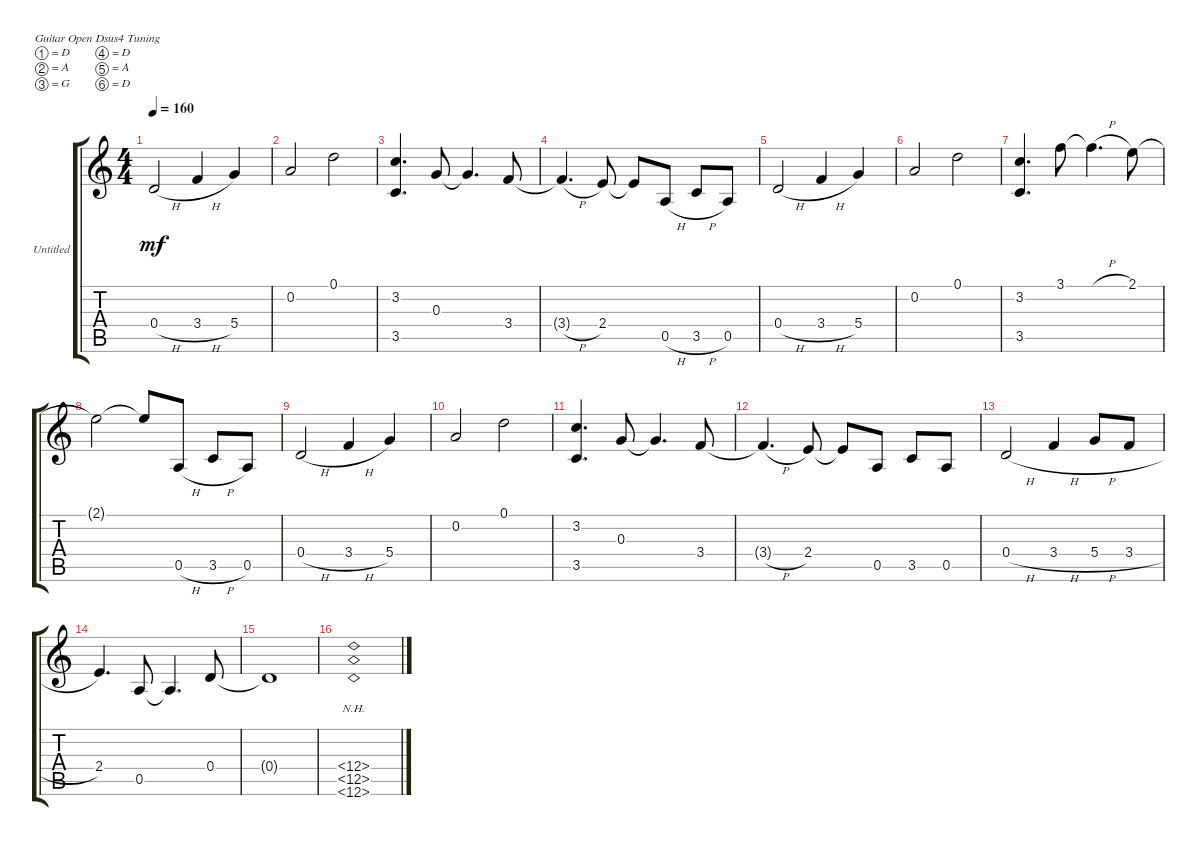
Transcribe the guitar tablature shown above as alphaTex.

\bracketExtendMode groupsimilarinstruments
\firstSystemTrackNameOrientation horizontal
\otherSystemsTrackNameOrientation horizontal
\track ("Untitled" "Untitled") {instrument acousticguitarsteel}
\staff {score tabs}
\tuning (D4 A3 G3 D3 A2 D2)
\ts (4 4)
\tempo 160
\clef g2
\ks c
0.4{h}.2{dy mf instrument acousticguitarsteel} 3.4{h}.4 5.4.4 |
0.2.2 0.1.2 |
(3.2 3.5).4{d} 0.3.8 0.3{t}.4{d} 3.4.8 |
3.4{h t}.4{d} 2.4.8 2.4{t}.8 0.5{h}.8 3.5{h}.8 0.5.8 |
0.4{h}.2 3.4{h}.4 5.4.4 |
0.2.2 0.1.2 |
(3.2 3.5).4{d} 3.1.8 3.1{h t}.4{d} 2.1.8 |
2.1{t}.2 2.1{t}.8 0.5{h}.8 3.5{h}.8 0.5.8 |
0.4{h}.2 3.4{h}.4 5.4.4 |
0.2.2 0.1.2 |
(3.2 3.5).4{d} 0.3.8 0.3{t}.4{d} 3.4.8 |
3.4{h t}.4{d} 2.4.8 2.4{t}.8 0.5.8 3.5.8 0.5.8 |
0.4{h}.2 3.4{h}.4 5.4{h}.8 3.4{h}.8 |
2.4.4{d} 0.5.8 0.5{t}.4{d} 0.4.8 |
0.4{t}.1 |
(12.4{nh} 12.5{nh} 12.6{nh}).1
